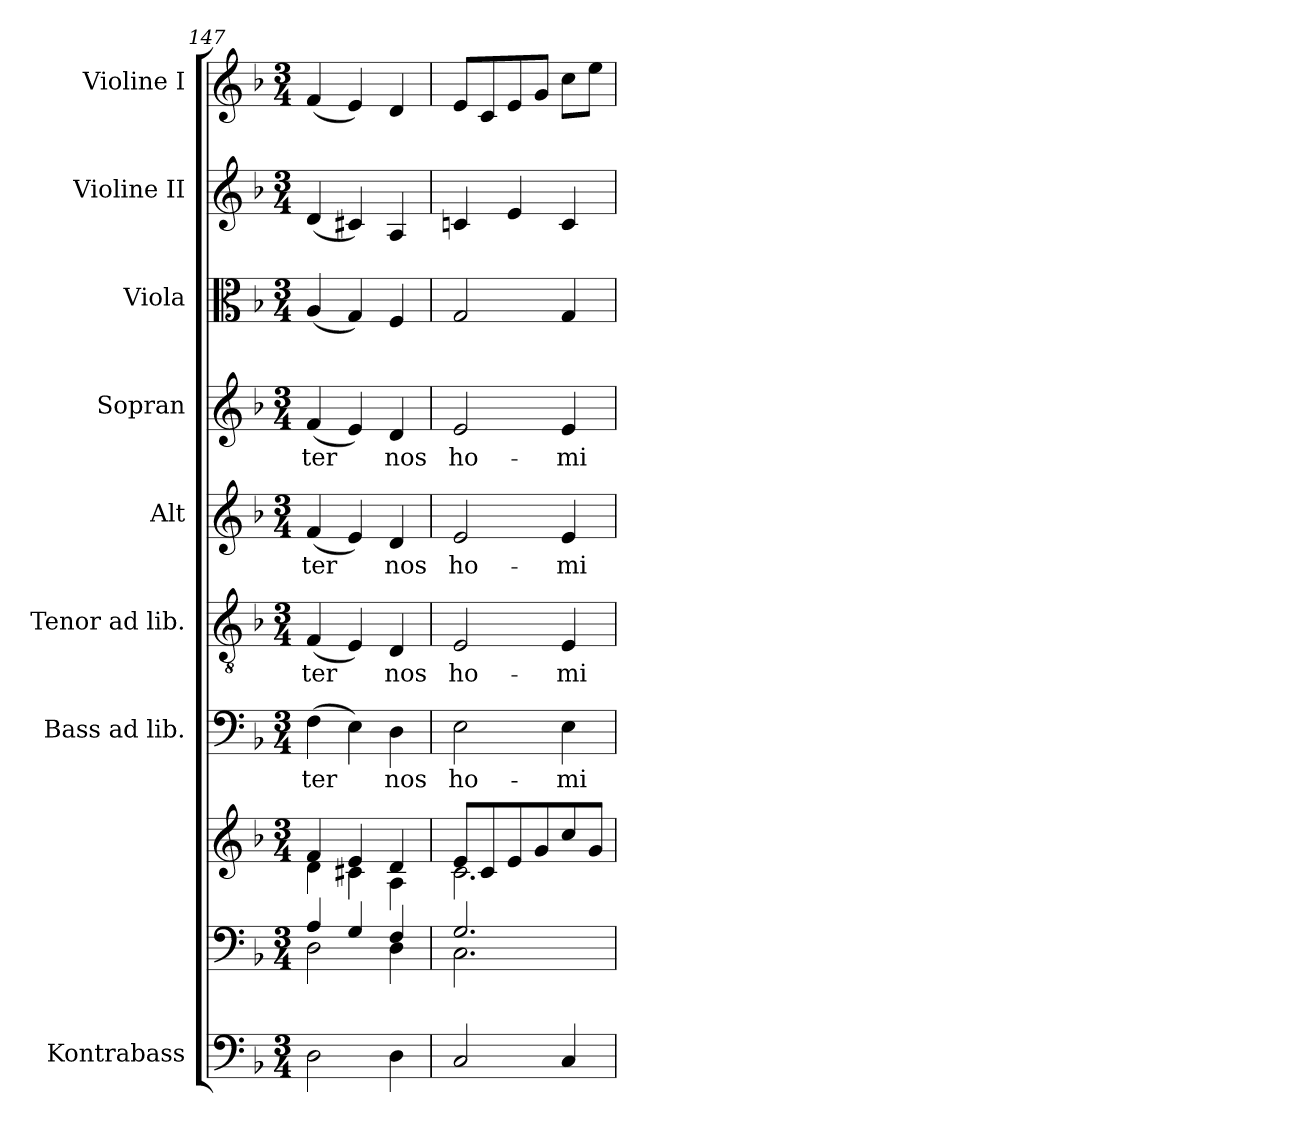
**kern	**kern	**kern	**kern	**text	**kern	**text	**kern	**text	**kern	**text	**kern	**kern	**kern
*part9	*part8	*part8	*part7	*part7	*part6	*part6	*part5	*part5	*part4	*part4	*part3	*part2	*part1
*staff10	*staff9	*staff8	*staff7	*staff7	*staff6	*staff6	*staff5	*staff5	*staff4	*staff4	*staff3	*staff2	*staff1
*I"Kontrabass	*	*	*I"Bass ad lib.	*	*I"Tenor ad lib.	*	*I"Alt	*	*I"Sopran	*	*I"Viola	*I"Violine II	*I"Violine I
*I'Kb.	*	*	*I'B.	*	*I'T.	*	*I'A.	*	*I'S.	*	*I'Vla.	*I'Vl. II	*I'Vl. I
*clefF4	*clefF4	*clefG2	*clefF4	*	*clefGv2	*	*clefG2	*	*clefG2	*	*clefC3	*clefG2	*clefG2
*ITrd7c12	*	*	*	*	*	*	*	*	*	*	*	*	*
*k[b-]	*k[b-]	*k[b-]	*k[b-]	*	*k[b-]	*	*k[b-]	*	*k[b-]	*	*k[b-]	*k[b-]	*k[b-]
*F:	*F:	*F:	*F:	*	*F:	*	*F:	*	*F:	*	*F:	*F:	*F:
*M3/4	*M3/4	*M3/4	*M3/4	*	*M3/4	*	*M3/4	*	*M3/4	*	*M3/4	*M3/4	*M3/4
=147	=147	=147	=147	=147	=147	=147	=147	=147	=147	=147	=147	=147	=147
*	*^	*^	*	*	*	*	*	*	*	*	*	*	*
!	!	!	!	!	!	!LO:LY:b	!	!LO:LY:b	!	!LO:LY:b	!	!LO:LY:b	!	!	!
2DD\	4A/	2D\	4f/	4d\	(>4F\	-ter	(<4F/	-ter	(<4f/	-ter	(<4f/	-ter	(<4A/	(<4d/	(<4f/
.	4G/	.	4e/	4c#X\	4E\)	.	4E/)	.	4e/)	.	4e/)	.	4G/)	4c#X/)	4e/)
!	!	!	!	!	!	!LO:LY:b	!	!LO:LY:b	!	!LO:LY:b	!	!LO:LY:b	!	!	!
4DD\	4F/	4D\	4d/	4A\	4D\	nos	4D/	nos	4d/	nos	4d/	nos	4F/	4A/	4d/
=148	=148	=148	=148	=148	=148	=148	=148	=148	=148	=148	=148	=148	=148	=148	=148
!	!	!	!	!	!	!LO:LY:b	!	!LO:LY:b	!	!LO:LY:b	!	!LO:LY:b	!	!	!
2CC/	2.G/	2.C\	8e/L	2.c\	2E\	ho-	2E/	ho-	2e/	ho-	2e/	ho-	2G/	4cn/	8e/L
.	.	.	8c/	.	.	.	.	.	.	.	.	.	.	.	8c/
.	.	.	8e/	.	.	.	.	.	.	.	.	.	.	4e/	8e/
.	.	.	8g/	.	.	.	.	.	.	.	.	.	.	.	8g/J
!	!	!	!	!	!	!LO:LY:b	!	!LO:LY:b	!	!LO:LY:b	!	!LO:LY:b	!	!	!
4CC/	.	.	8cc/	.	4E\	-mi-	4E/	-mi-	4e/	-mi-	4e/	-mi-	4G/	4c/	8cc\L
.	.	.	8g/J	.	.	.	.	.	.	.	.	.	.	.	8ee\J
*	*v	*v	*	*	*	*	*	*	*	*	*	*	*	*	*
*	*	*v	*v	*	*	*	*	*	*	*	*	*	*	*
=	=	=	=	=	=	=	=	=	=	=	=	=	=
*-	*-	*-	*-	*-	*-	*-	*-	*-	*-	*-	*-	*-	*-
